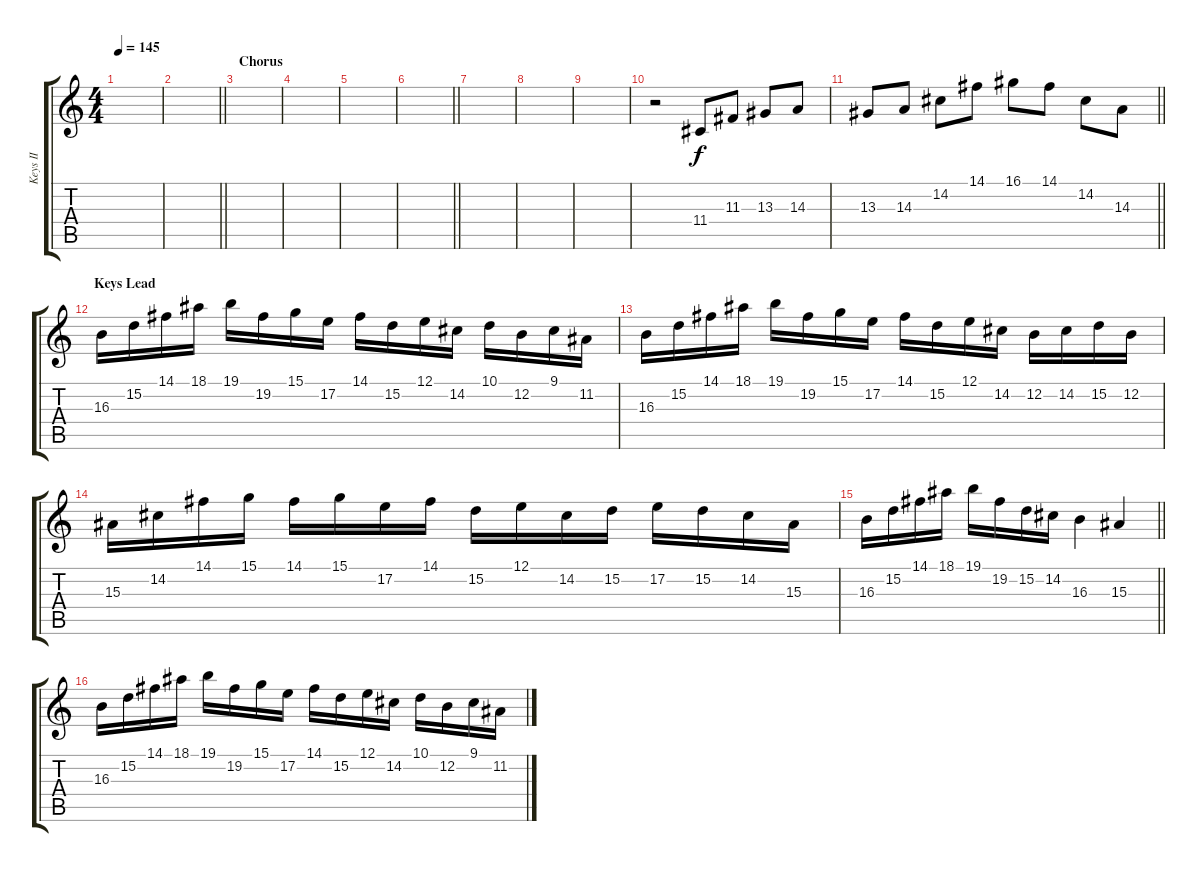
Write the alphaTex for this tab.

\track ("Keys II" "Keys II") {instrument tremolostrings}
\staff {score tabs}
\tuning (E4 B3 G3 D3 A2 E2) {hide}
\ts (4 4)
\tempo 145
\clef g2
\ks c
|
\barLineRight lightlight
|
\section ("" "Chorus")
|
|
|
\barLineRight lightlight
|
\section ("" "")
|
|
|
r.2{volume 14 balance 8} 11.4.8 11.3.8 13.3.8 14.3.8 |
\barLineRight lightlight
13.3.8 14.3.8 14.2.8 14.1.8 16.1.8 14.1.8 14.2.8 14.3.8 |
\section ("" "Keys Lead")
16.3.16 15.2.16 14.1.16 18.1.16 19.1.16 19.2.16 15.1.16 17.2.16 14.1.16 15.2.16 12.1.16 14.2.16 10.1.16 12.2.16 9.1.16 11.2.16 |
16.3.16 15.2.16 14.1.16 18.1.16 19.1.16 19.2.16 15.1.16 17.2.16 14.1.16 15.2.16 12.1.16 14.2.16 12.2.16 14.2.16 15.2.16 12.2.16 |
15.3.16 14.2.16 14.1.16 15.1.16 14.1.16 15.1.16 17.2.16 14.1.16 15.2.16 12.1.16 14.2.16 15.2.16 17.2.16 15.2.16 14.2.16 15.3.16 |
\barLineRight lightlight
16.3.16 15.2.16 14.1.16 18.1.16 19.1.16 19.2.16 15.2.16 14.2.16 16.3.4 15.3.4 |
\section ("" "")
16.3.16 15.2.16 14.1.16 18.1.16 19.1.16 19.2.16 15.1.16 17.2.16 14.1.16 15.2.16 12.1.16 14.2.16 10.1.16 12.2.16 9.1.16 11.2.16
